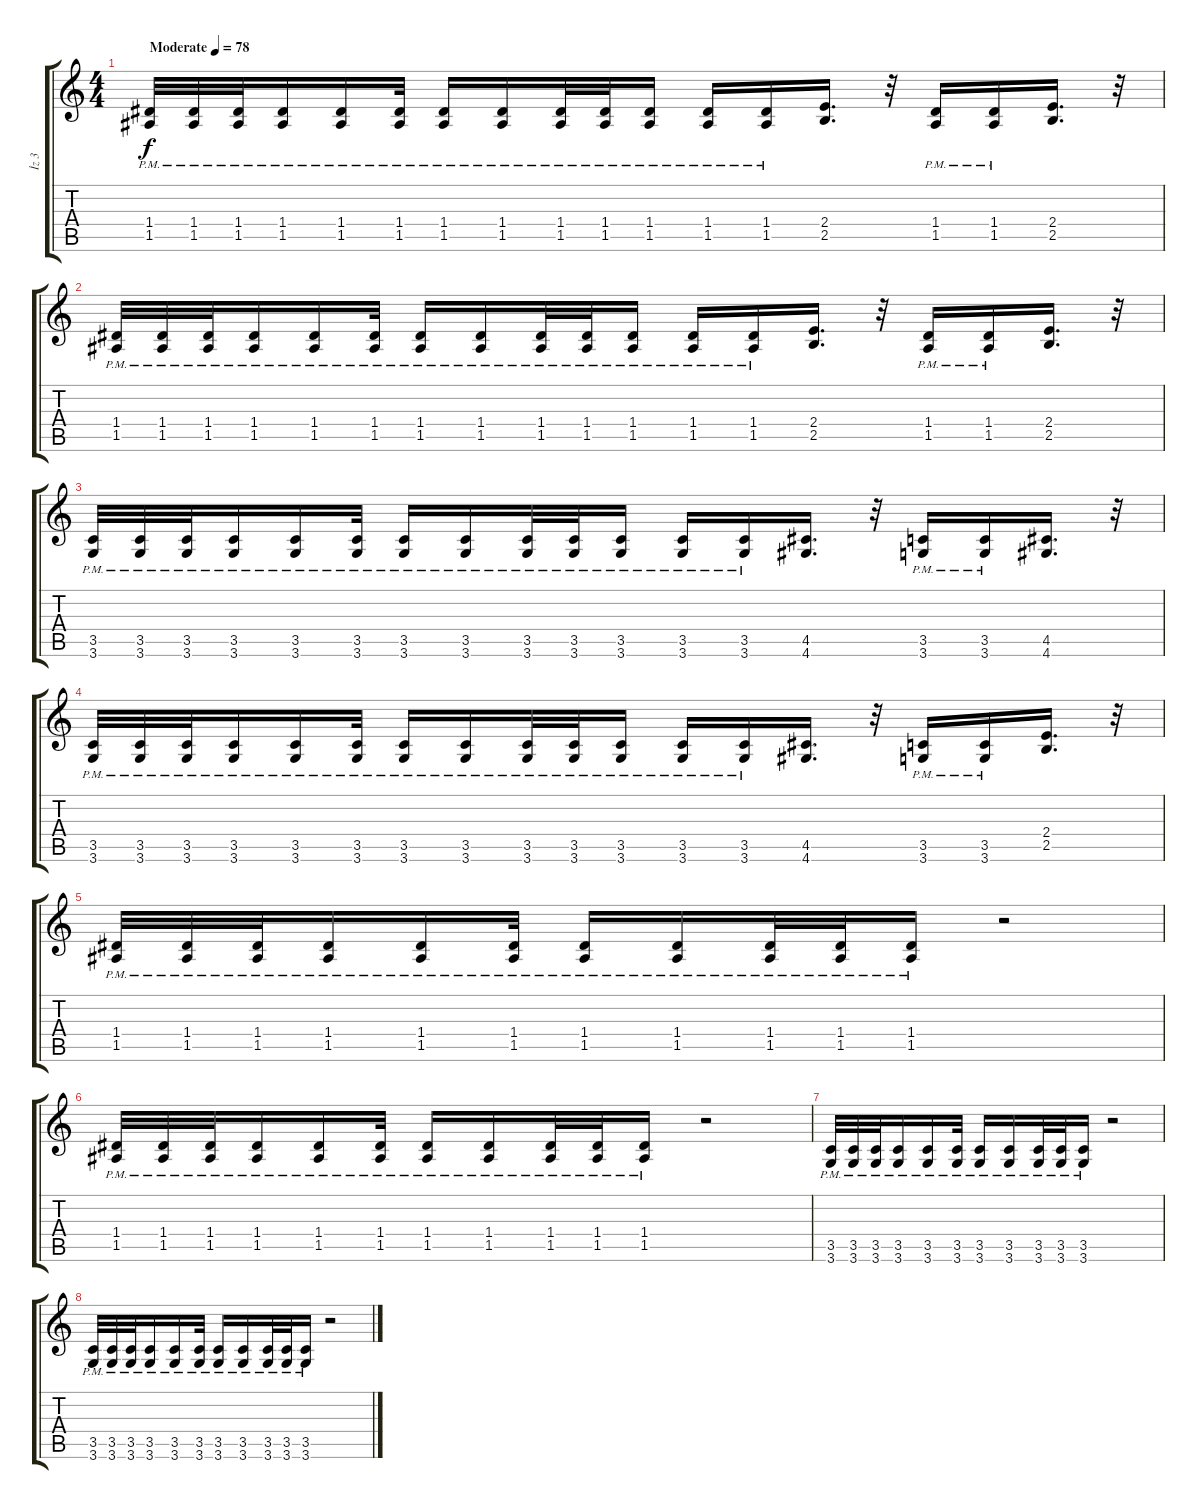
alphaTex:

\track ("İz 3" "İz 3") {instrument distortionguitar}
\staff {score tabs}
\tuning (E4 B3 G3 D3 A2 E2) {hide}
\ts (4 4)
\tempo (78 "Moderate")
\clef g2
\ks c
(1.4{pm} 1.5{pm}).32{dy f instrument distortionguitar} (1.4{pm} 1.5{pm}).32 (1.4{pm} 1.5{pm}).32 (1.4{pm} 1.5{pm}).16 (1.4{pm} 1.5{pm}).16 (1.4{pm} 1.5{pm}).32 (1.4{pm} 1.5{pm}).16 (1.4{pm} 1.5{pm}).16 (1.4{pm} 1.5{pm}).32 (1.4{pm} 1.5{pm}).32 (1.4{pm} 1.5{pm}).16 (1.4{pm} 1.5{pm}).16 (1.4{pm} 1.5{pm}).16 (2.4 2.5).16{d} r.32 (1.4{pm} 1.5{pm}).16 (1.4{pm} 1.5{pm}).16 (2.4 2.5).16{d} r.32 |
(1.4{pm} 1.5{pm}).32 (1.4{pm} 1.5{pm}).32 (1.4{pm} 1.5{pm}).32 (1.4{pm} 1.5{pm}).16 (1.4{pm} 1.5{pm}).16 (1.4{pm} 1.5{pm}).32 (1.4{pm} 1.5{pm}).16 (1.4{pm} 1.5{pm}).16 (1.4{pm} 1.5{pm}).32 (1.4{pm} 1.5{pm}).32 (1.4{pm} 1.5{pm}).16 (1.4{pm} 1.5{pm}).16 (1.4{pm} 1.5{pm}).16 (2.4 2.5).16{d} r.32 (1.4{pm} 1.5{pm}).16 (1.4{pm} 1.5{pm}).16 (2.4 2.5).16{d} r.32 |
(3.5{pm} 3.6{pm}).32 (3.5{pm} 3.6{pm}).32 (3.5{pm} 3.6{pm}).32 (3.5{pm} 3.6{pm}).16 (3.5{pm} 3.6{pm}).16 (3.5{pm} 3.6{pm}).32 (3.5{pm} 3.6{pm}).16 (3.5{pm} 3.6{pm}).16 (3.5{pm} 3.6{pm}).32 (3.5{pm} 3.6{pm}).32 (3.5{pm} 3.6{pm}).16 (3.5{pm} 3.6{pm}).16 (3.5{pm} 3.6{pm}).16 (4.5 4.6).16{d} r.32 (3.5{pm} 3.6{pm}).16 (3.5{pm} 3.6{pm}).16 (4.5 4.6).16{d} r.32 |
(3.5{pm} 3.6{pm}).32 (3.5{pm} 3.6{pm}).32 (3.5{pm} 3.6{pm}).32 (3.5{pm} 3.6{pm}).16 (3.5{pm} 3.6{pm}).16 (3.5{pm} 3.6{pm}).32 (3.5{pm} 3.6{pm}).16 (3.5{pm} 3.6{pm}).16 (3.5{pm} 3.6{pm}).32 (3.5{pm} 3.6{pm}).32 (3.5{pm} 3.6{pm}).16 (3.5{pm} 3.6{pm}).16 (3.5{pm} 3.6{pm}).16 (4.5 4.6).16{d} r.32 (3.5{pm} 3.6{pm}).16 (3.5{pm} 3.6{pm}).16 (2.4 2.5).16{d} r.32 |
(1.4{pm} 1.5{pm}).32 (1.4{pm} 1.5{pm}).32 (1.4{pm} 1.5{pm}).32 (1.4{pm} 1.5{pm}).16 (1.4{pm} 1.5{pm}).16 (1.4{pm} 1.5{pm}).32 (1.4{pm} 1.5{pm}).16 (1.4{pm} 1.5{pm}).16 (1.4{pm} 1.5{pm}).32 (1.4{pm} 1.5{pm}).32 (1.4{pm} 1.5{pm}).16 r.2 |
(1.4{pm} 1.5{pm}).32 (1.4{pm} 1.5{pm}).32 (1.4{pm} 1.5{pm}).32 (1.4{pm} 1.5{pm}).16 (1.4{pm} 1.5{pm}).16 (1.4{pm} 1.5{pm}).32 (1.4{pm} 1.5{pm}).16 (1.4{pm} 1.5{pm}).16 (1.4{pm} 1.5{pm}).32 (1.4{pm} 1.5{pm}).32 (1.4{pm} 1.5{pm}).16 r.2 |
(3.5{pm} 3.6{pm}).32 (3.5{pm} 3.6{pm}).32 (3.5{pm} 3.6{pm}).32 (3.5{pm} 3.6{pm}).16 (3.5{pm} 3.6{pm}).16 (3.5{pm} 3.6{pm}).32 (3.5{pm} 3.6{pm}).16 (3.5{pm} 3.6{pm}).16 (3.5{pm} 3.6{pm}).32 (3.5{pm} 3.6{pm}).32 (3.5{pm} 3.6{pm}).16 r.2 |
(3.5{pm} 3.6{pm}).32 (3.5{pm} 3.6{pm}).32 (3.5{pm} 3.6{pm}).32 (3.5{pm} 3.6{pm}).16 (3.5{pm} 3.6{pm}).16 (3.5{pm} 3.6{pm}).32 (3.5{pm} 3.6{pm}).16 (3.5{pm} 3.6{pm}).16 (3.5{pm} 3.6{pm}).32 (3.5{pm} 3.6{pm}).32 (3.5{pm} 3.6{pm}).16 r.2
